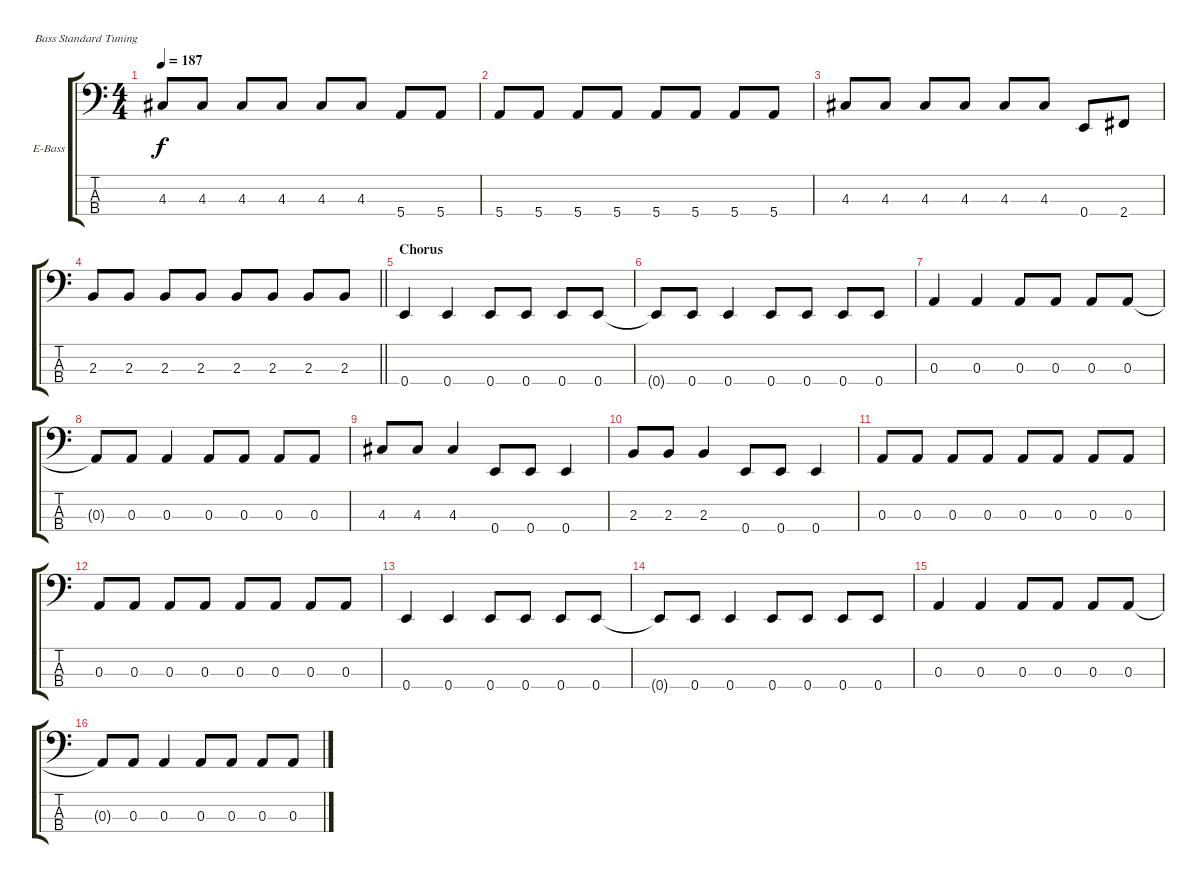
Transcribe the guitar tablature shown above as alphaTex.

\bracketExtendMode groupsimilarinstruments
\firstSystemTrackNameOrientation horizontal
\otherSystemsTrackNameOrientation horizontal
\track ("Zac Merrick" "E-Bass") {instrument electricbassfinger}
\staff {score tabs}
\tuning (G2 D2 A1 E1)
\ts (4 4)
\tempo 187
\clef f4
\ks c
4.3.8{dy f} 4.3.8 4.3.8 4.3.8 4.3.8 4.3.8 5.4.8 5.4.8 |
5.4.8 5.4.8 5.4.8 5.4.8 5.4.8 5.4.8 5.4.8 5.4.8 |
4.3.8 4.3.8 4.3.8 4.3.8 4.3.8 4.3.8 0.4.8 2.4.8 |
\barLineRight lightlight
2.3.8 2.3.8 2.3.8 2.3.8 2.3.8 2.3.8 2.3.8 2.3.8 |
\section ("" "Chorus")
0.4.4 0.4.4 0.4.8 0.4.8 0.4.8 0.4.8 |
0.4{t}.8 0.4.8 0.4.4 0.4.8 0.4.8 0.4.8 0.4.8 |
0.3.4 0.3.4 0.3.8 0.3.8 0.3.8 0.3.8 |
0.3{t}.8 0.3.8 0.3.4 0.3.8 0.3.8 0.3.8 0.3.8 |
4.3.8 4.3.8 4.3.4 0.4.8 0.4.8 0.4.4 |
2.3.8 2.3.8 2.3.4 0.4.8 0.4.8 0.4.4 |
0.3.8 0.3.8 0.3.8 0.3.8 0.3.8 0.3.8 0.3.8 0.3.8 |
0.3.8 0.3.8 0.3.8 0.3.8 0.3.8 0.3.8 0.3.8 0.3.8 |
0.4.4 0.4.4 0.4.8 0.4.8 0.4.8 0.4.8 |
0.4{t}.8 0.4.8 0.4.4 0.4.8 0.4.8 0.4.8 0.4.8 |
0.3.4 0.3.4 0.3.8 0.3.8 0.3.8 0.3.8 |
0.3{t}.8 0.3.8 0.3.4 0.3.8 0.3.8 0.3.8 0.3.8
